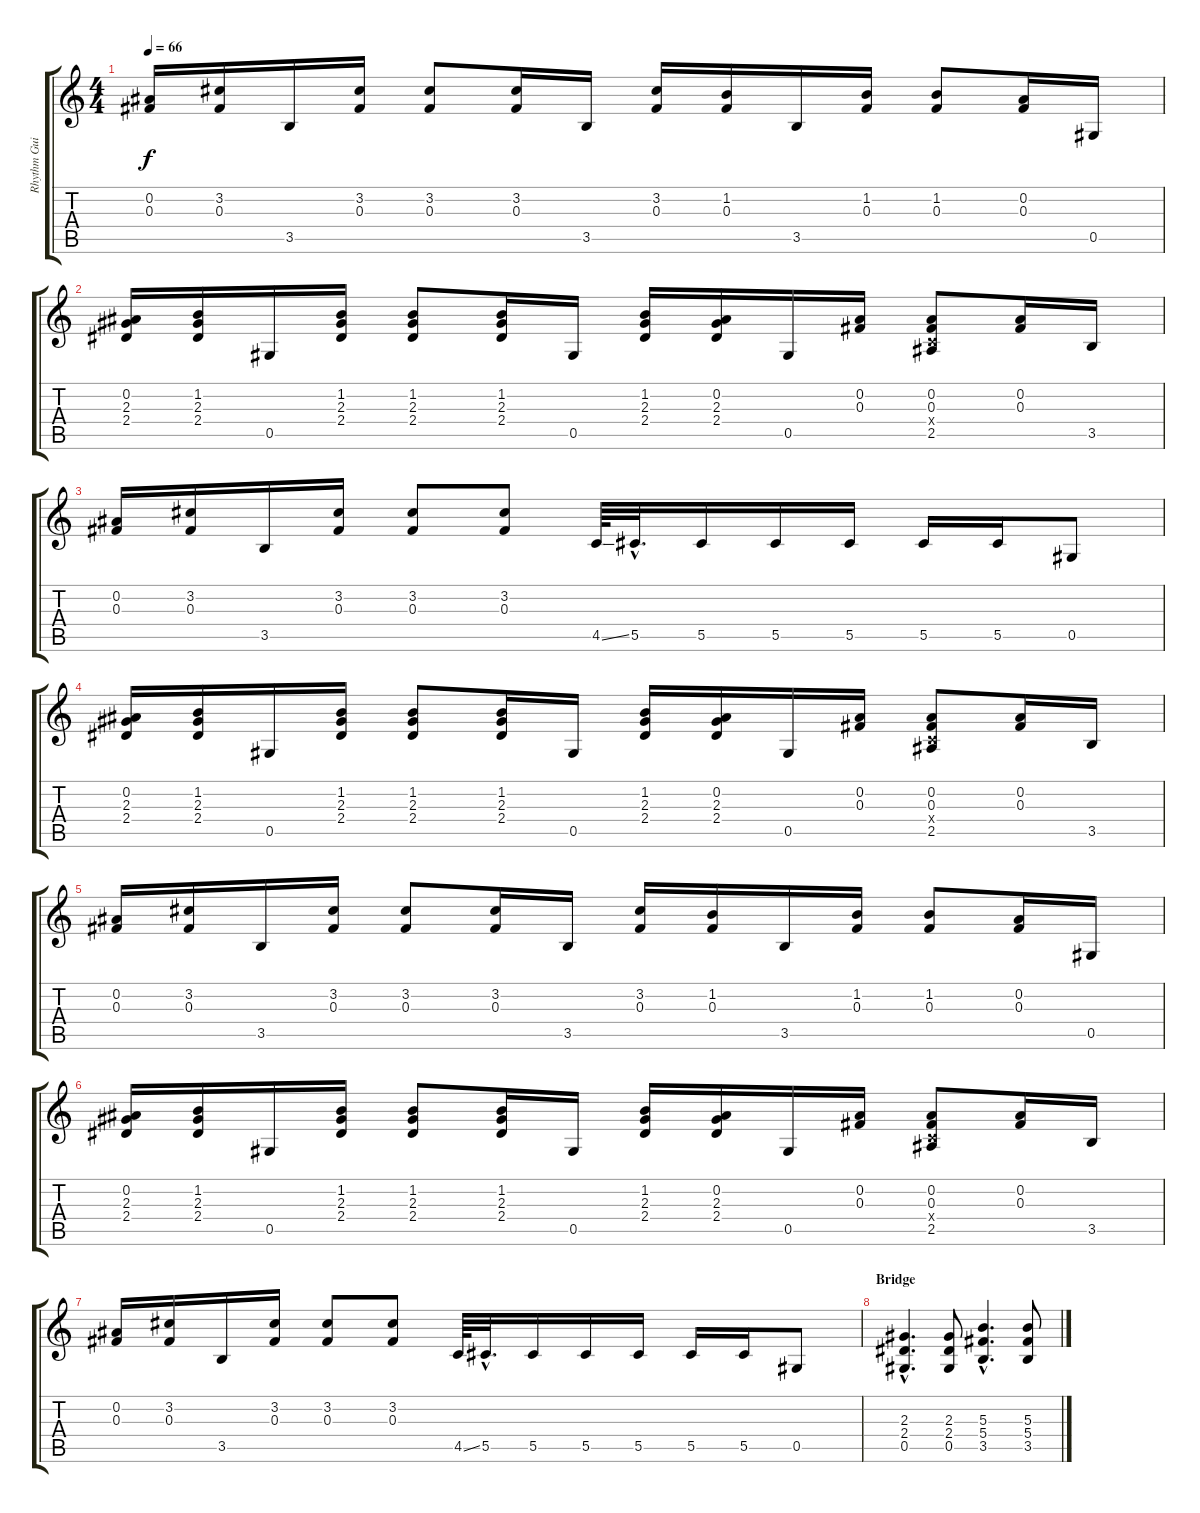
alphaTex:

\track ("Rhythm Guitar (Jaymz)" "Rhythm Gui") {instrument overdrivenguitar}
\staff {score tabs}
\tuning (Eb4 Bb3 Gb3 Db3 Ab2 Eb2) {hide}
\ts (4 4)
\tempo 66
\clef g2
\ks c
(0.2 0.3).16{dy f} (3.2 0.3).16 3.5.16 (3.2 0.3).16 (3.2 0.3).8 (3.2 0.3).16 3.5.16 (3.2 0.3).16 (1.2 0.3).16 3.5.16 (1.2 0.3).16 (1.2 0.3).8 (0.2 0.3).16 0.5.16 |
(0.2 2.3 2.4).16 (1.2 2.3 2.4).16 0.5.16 (1.2 2.3 2.4).16 (1.2 2.3 2.4).8 (1.2 2.3 2.4).16 0.5.16 (1.2 2.3 2.4).16 (0.2 2.3 2.4).16 0.5.16 (0.2 0.3).16 (0.2 0.3 -1.4{x} 2.5).8 (0.2 0.3).16 3.5.16 |
(0.2 0.3).16 (3.2 0.3).16 3.5.16 (3.2 0.3).16 (3.2 0.3).8 (3.2 0.3).8 4.5{ss}.64 5.5{hac}.32{d} 5.5.16 5.5.16 5.5.16 5.5.16 5.5.16 0.5.8 |
(0.2 2.3 2.4).16 (1.2 2.3 2.4).16 0.5.16 (1.2 2.3 2.4).16 (1.2 2.3 2.4).8 (1.2 2.3 2.4).16 0.5.16 (1.2 2.3 2.4).16 (0.2 2.3 2.4).16 0.5.16 (0.2 0.3).16 (0.2 0.3 -1.4{x} 2.5).8 (0.2 0.3).16 3.5.16 |
(0.2 0.3).16 (3.2 0.3).16 3.5.16 (3.2 0.3).16 (3.2 0.3).8 (3.2 0.3).16 3.5.16 (3.2 0.3).16 (1.2 0.3).16 3.5.16 (1.2 0.3).16 (1.2 0.3).8 (0.2 0.3).16 0.5.16 |
(0.2 2.3 2.4).16 (1.2 2.3 2.4).16 0.5.16 (1.2 2.3 2.4).16 (1.2 2.3 2.4).8 (1.2 2.3 2.4).16 0.5.16 (1.2 2.3 2.4).16 (0.2 2.3 2.4).16 0.5.16 (0.2 0.3).16 (0.2 0.3 -1.4{x} 2.5).8 (0.2 0.3).16 3.5.16 |
(0.2 0.3).16 (3.2 0.3).16 3.5.16 (3.2 0.3).16 (3.2 0.3).8 (3.2 0.3).8 4.5{ss}.64 5.5{hac}.32{d} 5.5.16 5.5.16 5.5.16 5.5.16 5.5.16 0.5.8 |
\section ("" "Bridge")
(2.3{hac} 2.4{hac} 0.5{hac}).4{d} (2.3 2.4 0.5).8 (5.3{hac} 5.4{hac} 3.5{hac}).4{d} (5.3 5.4 3.5).8
